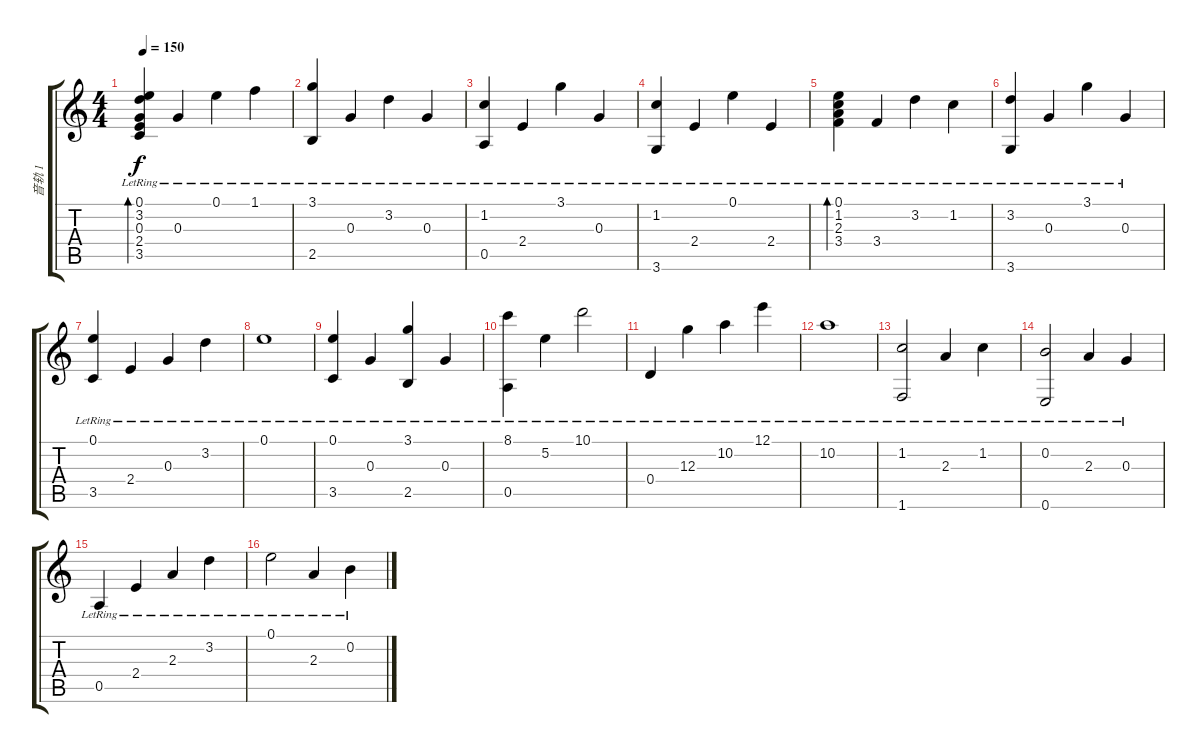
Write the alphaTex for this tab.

\track ("音轨 1" "音轨 1") {instrument acousticguitarsteel}
\staff {score tabs}
\tuning (E4 B3 G3 D3 A2 E2) {hide}
\ts (4 4)
\tempo 150
\clef g2
\ks c
(0.1{lr} 3.2{lr} 0.3{lr} 2.4{lr} 3.5{lr}).4{bd 480 dy f} 0.3{lr}.4 0.1{lr}.4 1.1{lr}.4 |
(3.1{lr} 2.5{lr}).4 0.3{lr}.4 3.2{lr}.4 0.3{lr}.4 |
(1.2{lr} 0.5{lr}).4 2.4{lr}.4 3.1{lr}.4 0.3{lr}.4 |
(1.2{lr} 3.6{lr}).4 2.4{lr}.4 0.1{lr}.4 2.4{lr}.4 |
(0.1{lr} 1.2{lr} 2.3{lr} 3.4{lr}).4{bd 480} 3.4{lr}.4 3.2{lr}.4 1.2{lr}.4 |
(3.2{lr} 3.6{lr}).4 0.3{lr}.4 3.1{lr}.4 0.3{lr}.4 |
(0.1{lr} 3.5{lr}).4 2.4{lr}.4 0.3{lr}.4 3.2{lr}.4 |
0.1{lr}.1 |
(0.1{lr} 3.5{lr}).4 0.3{lr}.4 (3.1{lr} 2.5{lr}).4 0.3{lr}.4 |
(8.1{lr} 0.5{lr}).4 5.2{lr}.4 10.1{lr}.2 |
0.4{lr}.4 12.3{lr}.4 10.2{lr}.4 12.1{lr}.4 |
10.2{lr}.1 |
(1.2{lr} 1.6{lr}).2 2.3{lr}.4 1.2{lr}.4 |
(0.2{lr} 0.6{lr}).2 2.3{lr}.4 0.3{lr}.4 |
0.5{lr}.4 2.4{lr}.4 2.3{lr}.4 3.2{lr}.4 |
0.1{lr}.2 2.3{lr}.4 0.2{lr}.4
